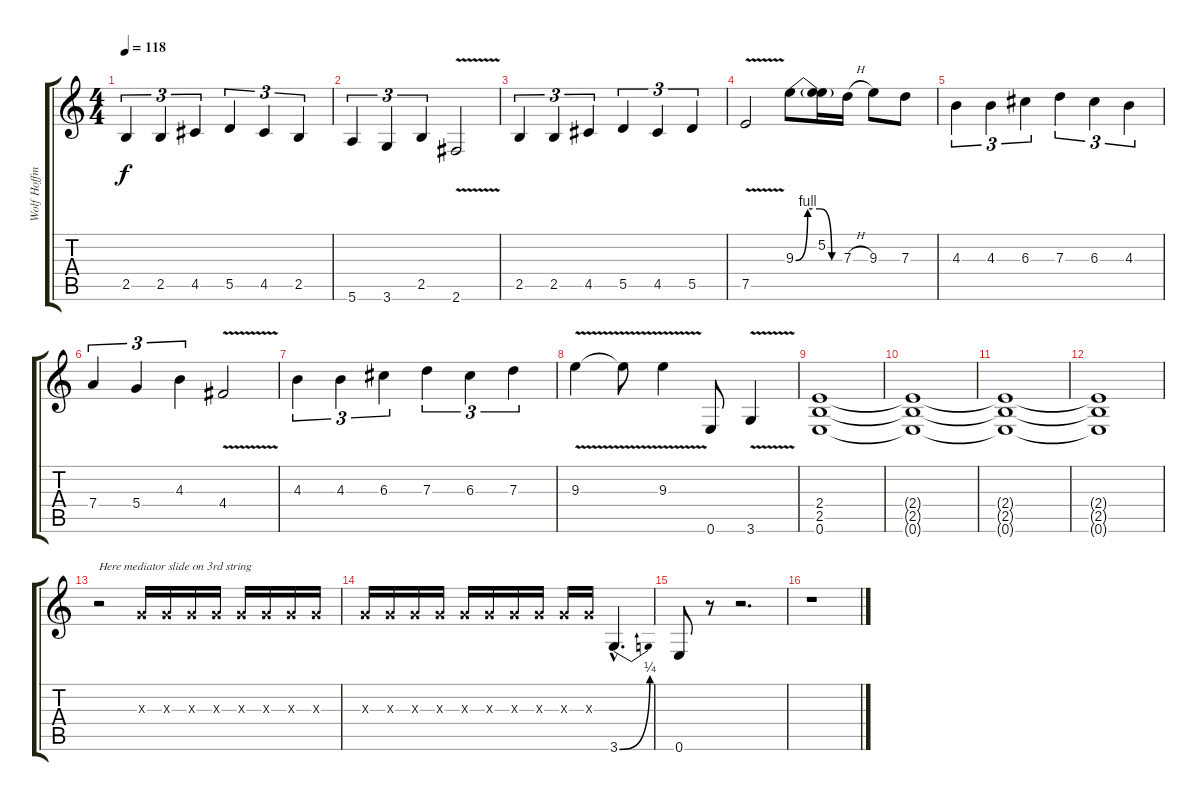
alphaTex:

\track ("Wolf Hoffmann" "Wolf Hoffm") {instrument overdrivenguitar}
\staff {score tabs}
\tuning (E4 B3 G3 D3 A2 E2) {hide}
\ts (4 4)
\tempo 118
\clef g2
\ks c
2.5.4{tu (3 2) dy f} 2.5.4{tu (3 2)} 4.5.4{tu (3 2)} 5.5.4{tu (3 2)} 4.5.4{tu (3 2)} 2.5.4{tu (3 2)} |
5.6.4{tu (3 2)} 3.6.4{tu (3 2)} 2.5.4{tu (3 2)} 2.6{v}.2 |
2.5.4{tu (3 2)} 2.5.4{tu (3 2)} 4.5.4{tu (3 2)} 5.5.4{tu (3 2)} 4.5.4{tu (3 2)} 5.5.4{tu (3 2)} |
7.5{v}.2 9.3{be (custom 0 0 15 4 30 4 45 0 60 0)}.8 (5.2 9.3{t}).16 7.3{h}.16 9.3.8 7.3.8 |
4.3.4{tu (3 2)} 4.3.4{tu (3 2)} 6.3.4{tu (3 2)} 7.3.4{tu (3 2)} 6.3.4{tu (3 2)} 4.3.4{tu (3 2)} |
7.4.4{tu (3 2)} 5.4.4{tu (3 2)} 4.3.4{tu (3 2)} 4.4{v}.2 |
4.3.4{tu (3 2)} 4.3.4{tu (3 2)} 6.3.4{tu (3 2)} 7.3.4{tu (3 2)} 6.3.4{tu (3 2)} 7.3.4{tu (3 2)} |
9.3{v}.4 9.3{v t}.8 9.3{v}.4 0.6.8 3.6{v}.4 |
(2.4 2.5 0.6).1 |
(2.4{t} 2.5{t} 0.6{t}).1 |
(2.4{t} 2.5{t} 0.6{t}).1 |
(2.4{t} 2.5{t} 0.6{t}).1 |
r.2{txt "Here mediator slide on 3rd string"} 0.3{x}.16 0.3{x}.16 0.3{x}.16 0.3{x}.16 0.3{x}.16 0.3{x}.16 0.3{x}.16 0.3{x}.16 |
0.3{x}.16 0.3{x}.16 0.3{x}.16 0.3{x}.16 0.3{x}.16 0.3{x}.16 0.3{x}.16 0.3{x}.16 0.3{x}.16 0.3{x}.16 3.6{be (bend 0 0 60 1) hac}.4{d} |
0.6.8 r.8 r.2{d} |
r.1
